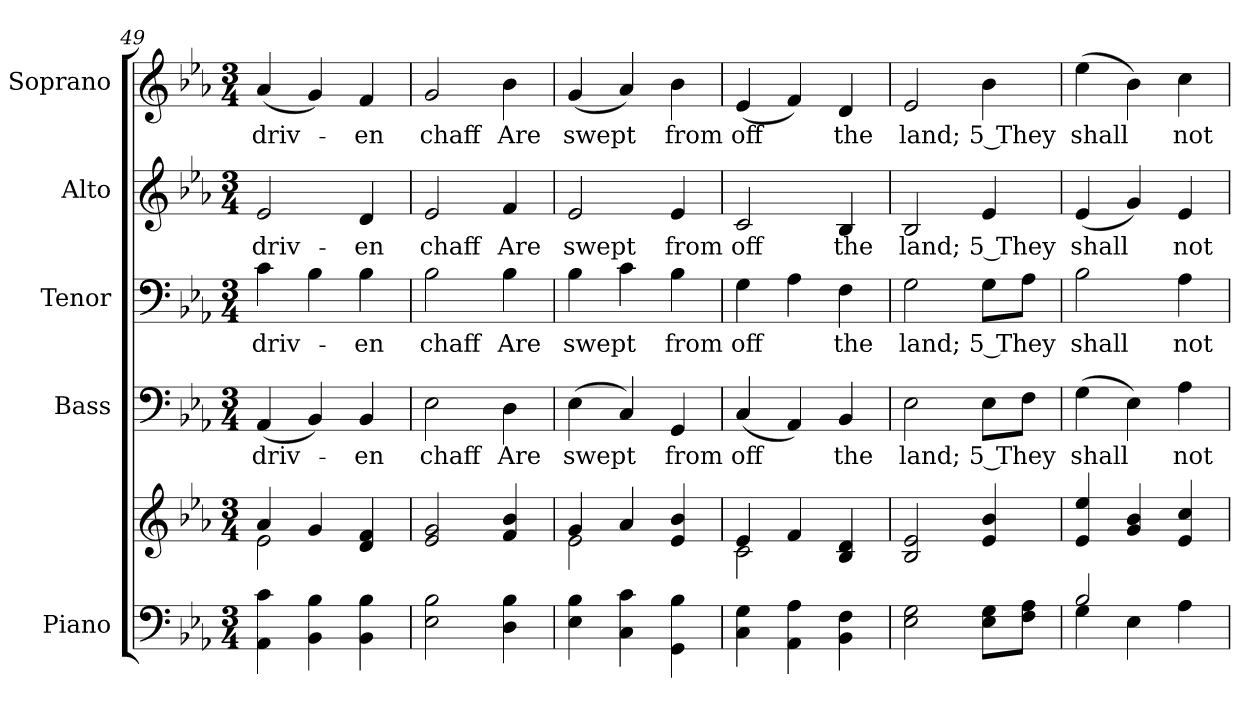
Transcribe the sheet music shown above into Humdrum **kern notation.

**kern	**kern	**kern	**text	**kern	**text	**kern	**text	**kern	**text
*part5	*part5	*part4	*part4	*part3	*part3	*part2	*part2	*part1	*part1
*staff6	*staff5	*staff4	*staff4	*staff3	*staff3	*staff2	*staff2	*staff1	*staff1
*I"Piano	*	*I"Bass	*	*I"Tenor	*	*I"Alto	*	*I"Soprano	*
*I'Pno	*	*I'B.	*	*	*	*I'A.	*	*I'S.	*
!!LO:PB:g=z
*clefF4	*clefG2	*clefF4	*	*clefF4	*	*clefG2	*	*clefG2	*
*k[b-e-a-]	*k[b-e-a-]	*k[b-e-a-]	*	*k[b-e-a-]	*	*k[b-e-a-]	*	*k[b-e-a-]	*
*E-:	*E-:	*E-:	*	*E-:	*	*E-:	*	*E-:	*
*M3/4	*M3/4	*M3/4	*	*M3/4	*	*M3/4	*	*M3/4	*
=49	=49	=49	=49	=49	=49	=49	=49	=49	=49
*	*^	*	*	*	*	*	*	*	*
!	!	!	!	!LO:LY:b:color=#000000	!	!	!	!	!	!
!	!	!	!	!	!	!LO:LY:b:color=#000000	!	!	!	!
!	!	!	!	!	!	!	!	!LO:LY:b:color=#000000	!	!
!	!	!	!	!	!	!	!	!	!	!LO:LY:b:color=#000000
4AA-i\ 4ci	4a-i/	(2e-i\	(4AA-i/	driv-	4ci\	driv-	2e-i/	driv-	(4a-i/	driv-
4BB-i\ 4B-i	4gi/	.	4BB-i/)	.	4B-i\	.	.	.	4gi/)	.
!	!	!	!	!LO:LY:b:color=#000000	!	!	!	!	!	!
!	!	!	!	!	!	!LO:LY:b:color=#000000	!	!	!	!
!	!	!	!	!	!	!	!	!LO:LY:b:color=#000000	!	!
!	!	!	!	!	!	!	!	!	!	!LO:LY:b:color=#000000
4BB-i\ 4B-i	4ryy	4di/ 4fi	4BB-i/	-en	4B-i\	-en	4di/	-en	4fi/	-en
*	*v	*v	*	*	*	*	*	*	*	*
=50	=50	=50	=50	=50	=50	=50	=50	=50	=50
*	*^	*	*	*	*	*	*	*	*
!	!	!	!	!LO:LY:b:color=#000000	!	!	!	!	!	!
*	*v	*v	*	*	*	*	*	*	*	*
*	*^	*	*	*	*	*	*	*	*
!	!	!	!	!	!	!LO:LY:b:color=#000000	!	!	!	!
*	*v	*v	*	*	*	*	*	*	*	*
*	*^	*	*	*	*	*	*	*	*
!	!	!	!	!	!	!	!	!LO:LY:b:color=#000000	!	!
*	*v	*v	*	*	*	*	*	*	*	*
*	*^	*	*	*	*	*	*	*	*
!	!	!	!	!	!	!	!	!	!	!LO:LY:b:color=#000000
*	*v	*v	*	*	*	*	*	*	*	*
2E-i\ 2B-i	2e-i/ 2gi	2E-i\	chaff	2B-i\	chaff	2e-i/	chaff	2gi/	chaff
!	!	!	!LO:LY:b:color=#000000	!	!	!	!	!	!
!	!	!	!	!	!LO:LY:b:color=#000000	!	!	!	!
!	!	!	!	!	!	!	!LO:LY:b:color=#000000	!	!
!	!	!	!	!	!	!	!	!	!LO:LY:b:color=#000000
4Di\ 4B-i	4fi/ 4b-i	4Di\	Are	4B-i\	Are	4fi/	Are	4b-i\	Are
=51	=51	=51	=51	=51	=51	=51	=51	=51	=51
*	*^	*	*	*	*	*	*	*	*
!	!	!	!	!LO:LY:b:color=#000000	!	!	!	!	!	!
!	!	!	!	!	!	!LO:LY:b:color=#000000	!	!	!	!
!	!	!	!	!	!	!	!	!LO:LY:b:color=#000000	!	!
!	!	!	!	!	!	!	!	!	!	!LO:LY:b:color=#000000
4E-i\ 4B-i	4gi/	2e-i\	(4E-i\	swept	4B-i\	swept	2e-i/	swept	(4gi/	swept
4Ci\ 4ci	4a-i/	.	4Ci/)	.	4ci\	.	.	.	4a-i/)	.
!	!	!	!	!LO:LY:b:color=#000000	!	!	!	!	!	!
!	!	!	!	!	!	!LO:LY:b:color=#000000	!	!	!	!
!	!	!	!	!	!	!	!	!LO:LY:b:color=#000000	!	!
!	!	!	!	!	!	!	!	!	!	!LO:LY:b:color=#000000
4GGi\ 4B-i	4ryy	4e-i/ 4b-i	4GGi/	from	4B-i\	from	4e-i/	from	4b-i\	from
=52	=52	=52	=52	=52	=52	=52	=52	=52	=52	=52
!	!	!	!	!LO:LY:b:color=#000000	!	!	!	!	!	!
!	!	!	!	!	!	!LO:LY:b:color=#000000	!	!	!	!
!	!	!	!	!	!	!	!	!LO:LY:b:color=#000000	!	!
!	!	!	!	!	!	!	!	!	!	!LO:LY:b:color=#000000
4Ci\ 4Gi	4e-i/	2ci\	(4Ci/	off	4Gi\	off	2ci/	off	(4e-i/	off
4AA-i\ 4A-i	4fi/	.	4AA-i/)	.	4A-i\	.	.	.	4fi/)	.
!	!	!	!	!LO:LY:b:color=#000000	!	!	!	!	!	!
!	!	!	!	!	!	!LO:LY:b:color=#000000	!	!	!	!
!	!	!	!	!	!	!	!	!LO:LY:b:color=#000000	!	!
!	!	!	!	!	!	!	!	!	!	!LO:LY:b:color=#000000
4BB-i\ 4Fi	4ryy	4B-i/ 4di	4BB-i/	the	4Fi\	the	4B-i/	the	4di/	the
*	*v	*v	*	*	*	*	*	*	*	*
=53	=53	=53	=53	=53	=53	=53	=53	=53	=53
*	*^	*	*	*	*	*	*	*	*
!	!	!	!	!LO:LY:b:color=#000000	!	!	!	!	!	!
*	*v	*v	*	*	*	*	*	*	*	*
*	*^	*	*	*	*	*	*	*	*
!	!	!	!	!	!	!LO:LY:b:color=#000000	!	!	!	!
*	*v	*v	*	*	*	*	*	*	*	*
*	*^	*	*	*	*	*	*	*	*
!	!	!	!	!	!	!	!	!LO:LY:b:color=#000000	!	!
*	*v	*v	*	*	*	*	*	*	*	*
*	*^	*	*	*	*	*	*	*	*
!	!	!	!	!	!	!	!	!	!	!LO:LY:b:color=#000000
*	*v	*v	*	*	*	*	*	*	*	*
2E-i\ 2Gi	2B-i/ 2e-i	2E-i\	land;	2Gi\	land;	2B-i/	land;	2e-i/	land;
!	!	!	!LO:LY:b:color=#000000	!	!	!	!	!	!
!	!	!	!	!	!LO:LY:b:color=#000000	!	!	!	!
!	!	!	!	!	!	!	!LO:LY:b:color=#000000	!	!
!	!	!	!	!	!	!	!	!	!LO:LY:b:color=#000000
8E-i\ 8GiL	4e-i/ 4b-i	8E-i\L	5 They	8Gi\L	5 They	4e-i/	5 They	4b-i\	5 They
8Fi\ 8A-iJ	.	8Fi\J	.	8A-i\J	.	.	.	.	.
=54	=54	=54	=54	=54	=54	=54	=54	=54	=54
*^	*	*	*	*	*	*	*	*	*
!	!	!	!	!LO:LY:b:color=#000000	!	!	!	!	!	!
!	!	!	!	!	!	!LO:LY:b:color=#000000	!	!	!	!
!	!	!	!	!	!	!	!	!LO:LY:b:color=#000000	!	!
!	!	!	!	!	!	!	!	!	!	!LO:LY:b:color=#000000
2B-i/	4Gi\	4e-i/ 4ee-i	(4Gi\	shall	2B-i\	shall	(4e-i/	shall	(4ee-i\	shall
.	4E-i\	4gi/ 4b-i	4E-i\)	.	.	.	4gi/)	.	4b-i\)	.
!	!	!	!	!LO:LY:b:color=#000000	!	!	!	!	!	!
!	!	!	!	!	!	!LO:LY:b:color=#000000	!	!	!	!
!	!	!	!	!	!	!	!	!LO:LY:b:color=#000000	!	!
!	!	!	!	!	!	!	!	!	!	!LO:LY:b:color=#000000
4ryy	4A-i\	4e-i/ 4cci	4A-i\	not	4A-i\	not	4e-i/	not	4cci\	not
*v	*v	*	*	*	*	*	*	*	*	*
=	=	=	=	=	=	=	=	=	=
*-	*-	*-	*-	*-	*-	*-	*-	*-	*-
